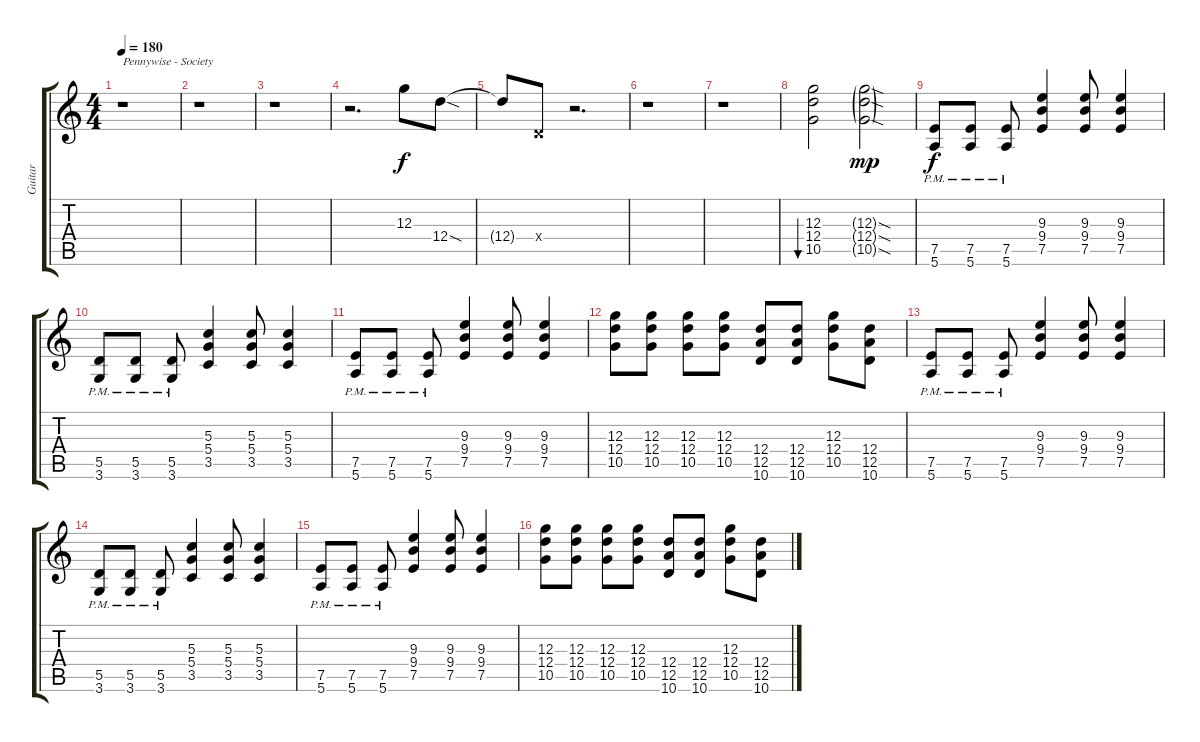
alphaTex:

\track ("Guitar" "Guitar") {instrument distortionguitar}
\staff {score tabs}
\tuning (E4 B3 G3 D3 A2 E2) {hide}
\ts (4 4)
\tempo 180
\clef g2
\ks c
r.1{txt "Pennywise - Society" dy f instrument distortionguitar} |
r.1 |
r.1 |
r.2{d} 12.3.8 12.4{sod}.8 |
12.4{t}.8 0.4{x}.8 r.2{d} |
r.1 |
r.1 |
(12.3 12.4 10.5).2{bu 240} (12.3{sod g} 12.4{sod g} 10.5{sod g}).2{dy mp} |
(7.5{pm} 5.6{pm}).8{dy f} (7.5{pm} 5.6{pm}).8 (7.5{pm} 5.6{pm}).8 (9.3 9.4 7.5).4 (9.3 9.4 7.5).8 (9.3 9.4 7.5).4 |
(5.5{pm} 3.6{pm}).8 (5.5{pm} 3.6{pm}).8 (5.5{pm} 3.6{pm}).8 (5.3 5.4 3.5).4 (5.3 5.4 3.5).8 (5.3 5.4 3.5).4 |
(7.5{pm} 5.6{pm}).8 (7.5{pm} 5.6{pm}).8 (7.5{pm} 5.6{pm}).8 (9.3 9.4 7.5).4 (9.3 9.4 7.5).8 (9.3 9.4 7.5).4 |
(12.3 12.4 10.5).8 (12.3 12.4 10.5).8 (12.3 12.4 10.5).8 (12.3 12.4 10.5).8 (12.4 12.5 10.6).8 (12.4 12.5 10.6).8 (12.3 12.4 10.5).8 (12.4 12.5 10.6).8 |
(7.5{pm} 5.6{pm}).8 (7.5{pm} 5.6{pm}).8 (7.5{pm} 5.6{pm}).8 (9.3 9.4 7.5).4 (9.3 9.4 7.5).8 (9.3 9.4 7.5).4 |
(5.5{pm} 3.6{pm}).8 (5.5{pm} 3.6{pm}).8 (5.5{pm} 3.6{pm}).8 (5.3 5.4 3.5).4 (5.3 5.4 3.5).8 (5.3 5.4 3.5).4 |
(7.5{pm} 5.6{pm}).8 (7.5{pm} 5.6{pm}).8 (7.5{pm} 5.6{pm}).8 (9.3 9.4 7.5).4 (9.3 9.4 7.5).8 (9.3 9.4 7.5).4 |
(12.3 12.4 10.5).8 (12.3 12.4 10.5).8 (12.3 12.4 10.5).8 (12.3 12.4 10.5).8 (12.4 12.5 10.6).8 (12.4 12.5 10.6).8 (12.3 12.4 10.5).8 (12.4 12.5 10.6).8
